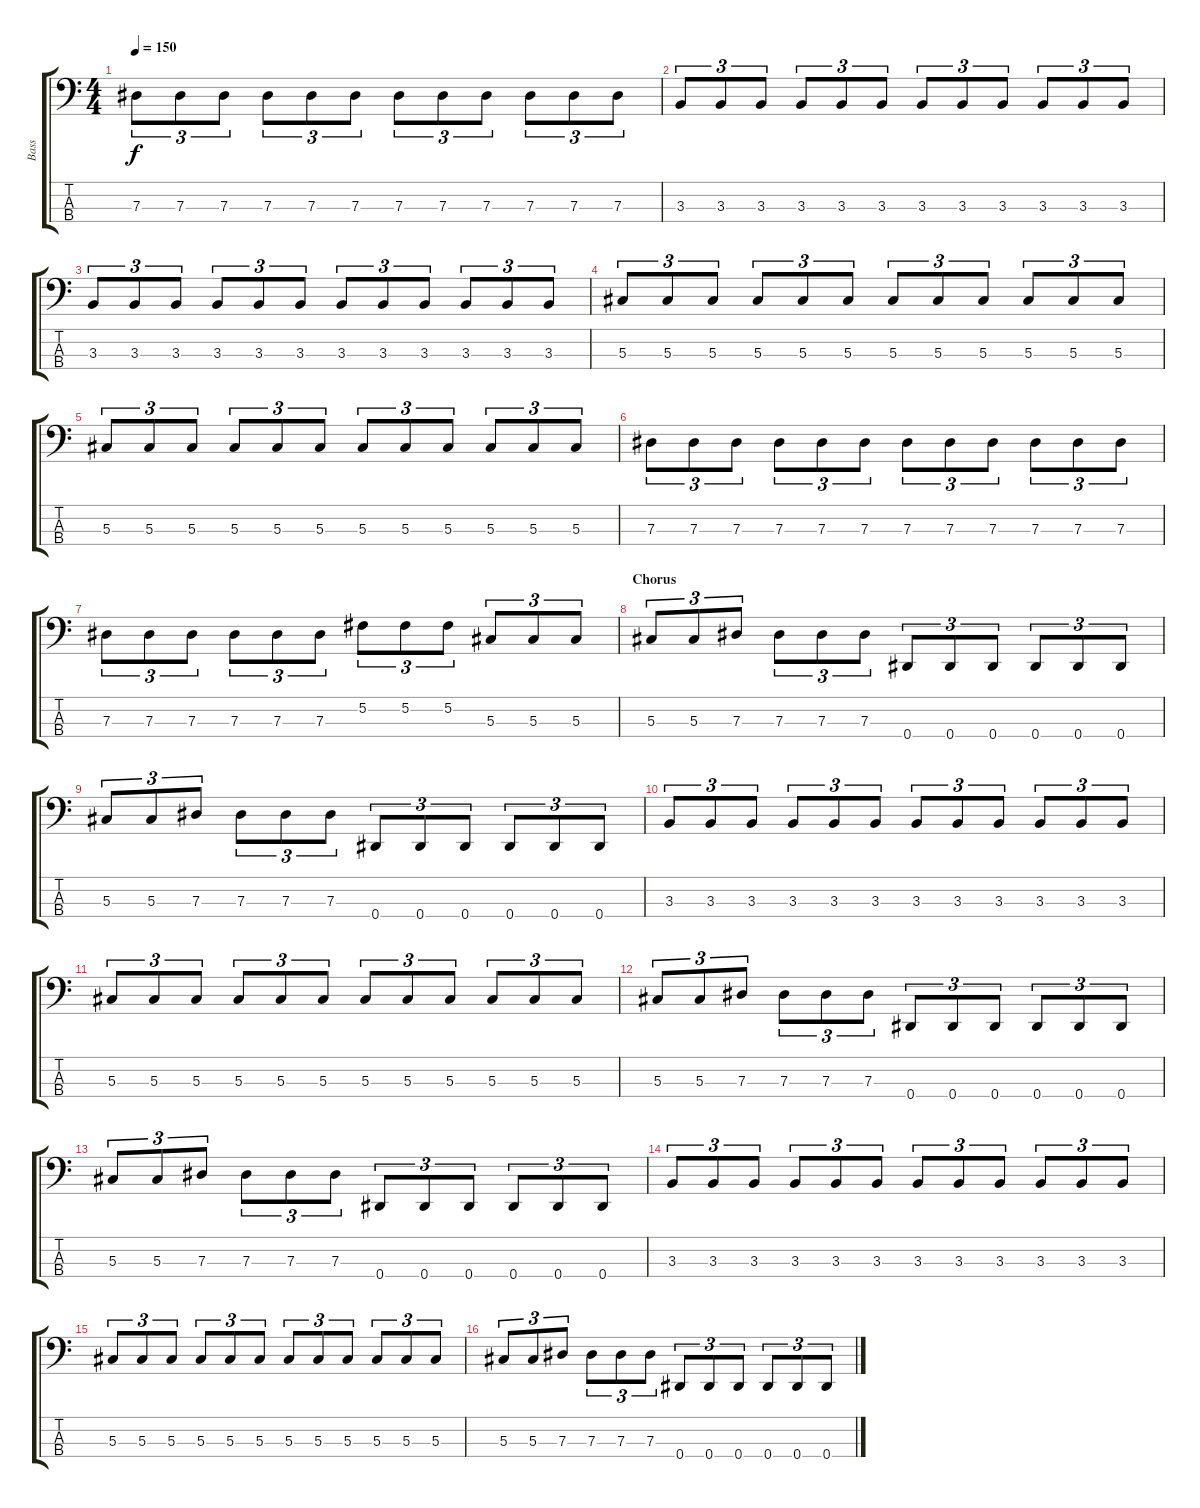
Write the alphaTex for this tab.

\track ("Bass" "Bass") {instrument electricbassfinger}
\staff {score tabs}
\tuning (Gb2 Db2 Ab1 Eb1) {hide}
\ts (4 4)
\tempo 150
\clef f4
\ks c
7.3.8{tu (3 2) dy f} 7.3.8{tu (3 2)} 7.3.8{tu (3 2)} 7.3.8{tu (3 2)} 7.3.8{tu (3 2)} 7.3.8{tu (3 2)} 7.3.8{tu (3 2)} 7.3.8{tu (3 2)} 7.3.8{tu (3 2)} 7.3.8{tu (3 2)} 7.3.8{tu (3 2)} 7.3.8{tu (3 2)} |
3.3.8{tu (3 2)} 3.3.8{tu (3 2)} 3.3.8{tu (3 2)} 3.3.8{tu (3 2)} 3.3.8{tu (3 2)} 3.3.8{tu (3 2)} 3.3.8{tu (3 2)} 3.3.8{tu (3 2)} 3.3.8{tu (3 2)} 3.3.8{tu (3 2)} 3.3.8{tu (3 2)} 3.3.8{tu (3 2)} |
3.3.8{tu (3 2)} 3.3.8{tu (3 2)} 3.3.8{tu (3 2)} 3.3.8{tu (3 2)} 3.3.8{tu (3 2)} 3.3.8{tu (3 2)} 3.3.8{tu (3 2)} 3.3.8{tu (3 2)} 3.3.8{tu (3 2)} 3.3.8{tu (3 2)} 3.3.8{tu (3 2)} 3.3.8{tu (3 2)} |
5.3.8{tu (3 2)} 5.3.8{tu (3 2)} 5.3.8{tu (3 2)} 5.3.8{tu (3 2)} 5.3.8{tu (3 2)} 5.3.8{tu (3 2)} 5.3.8{tu (3 2)} 5.3.8{tu (3 2)} 5.3.8{tu (3 2)} 5.3.8{tu (3 2)} 5.3.8{tu (3 2)} 5.3.8{tu (3 2)} |
5.3.8{tu (3 2)} 5.3.8{tu (3 2)} 5.3.8{tu (3 2)} 5.3.8{tu (3 2)} 5.3.8{tu (3 2)} 5.3.8{tu (3 2)} 5.3.8{tu (3 2)} 5.3.8{tu (3 2)} 5.3.8{tu (3 2)} 5.3.8{tu (3 2)} 5.3.8{tu (3 2)} 5.3.8{tu (3 2)} |
7.3.8{tu (3 2)} 7.3.8{tu (3 2)} 7.3.8{tu (3 2)} 7.3.8{tu (3 2)} 7.3.8{tu (3 2)} 7.3.8{tu (3 2)} 7.3.8{tu (3 2)} 7.3.8{tu (3 2)} 7.3.8{tu (3 2)} 7.3.8{tu (3 2)} 7.3.8{tu (3 2)} 7.3.8{tu (3 2)} |
7.3.8{tu (3 2)} 7.3.8{tu (3 2)} 7.3.8{tu (3 2)} 7.3.8{tu (3 2)} 7.3.8{tu (3 2)} 7.3.8{tu (3 2)} 5.2.8{tu (3 2)} 5.2.8{tu (3 2)} 5.2.8{tu (3 2)} 5.3.8{tu (3 2)} 5.3.8{tu (3 2)} 5.3.8{tu (3 2)} |
\section ("" "Chorus")
5.3.8{tu (3 2)} 5.3.8{tu (3 2)} 7.3.8{tu (3 2)} 7.3.8{tu (3 2)} 7.3.8{tu (3 2)} 7.3.8{tu (3 2)} 0.4.8{tu (3 2)} 0.4.8{tu (3 2)} 0.4.8{tu (3 2)} 0.4.8{tu (3 2)} 0.4.8{tu (3 2)} 0.4.8{tu (3 2)} |
5.3.8{tu (3 2)} 5.3.8{tu (3 2)} 7.3.8{tu (3 2)} 7.3.8{tu (3 2)} 7.3.8{tu (3 2)} 7.3.8{tu (3 2)} 0.4.8{tu (3 2)} 0.4.8{tu (3 2)} 0.4.8{tu (3 2)} 0.4.8{tu (3 2)} 0.4.8{tu (3 2)} 0.4.8{tu (3 2)} |
3.3.8{tu (3 2)} 3.3.8{tu (3 2)} 3.3.8{tu (3 2)} 3.3.8{tu (3 2)} 3.3.8{tu (3 2)} 3.3.8{tu (3 2)} 3.3.8{tu (3 2)} 3.3.8{tu (3 2)} 3.3.8{tu (3 2)} 3.3.8{tu (3 2)} 3.3.8{tu (3 2)} 3.3.8{tu (3 2)} |
5.3.8{tu (3 2)} 5.3.8{tu (3 2)} 5.3.8{tu (3 2)} 5.3.8{tu (3 2)} 5.3.8{tu (3 2)} 5.3.8{tu (3 2)} 5.3.8{tu (3 2)} 5.3.8{tu (3 2)} 5.3.8{tu (3 2)} 5.3.8{tu (3 2)} 5.3.8{tu (3 2)} 5.3.8{tu (3 2)} |
5.3.8{tu (3 2)} 5.3.8{tu (3 2)} 7.3.8{tu (3 2)} 7.3.8{tu (3 2)} 7.3.8{tu (3 2)} 7.3.8{tu (3 2)} 0.4.8{tu (3 2)} 0.4.8{tu (3 2)} 0.4.8{tu (3 2)} 0.4.8{tu (3 2)} 0.4.8{tu (3 2)} 0.4.8{tu (3 2)} |
5.3.8{tu (3 2)} 5.3.8{tu (3 2)} 7.3.8{tu (3 2)} 7.3.8{tu (3 2)} 7.3.8{tu (3 2)} 7.3.8{tu (3 2)} 0.4.8{tu (3 2)} 0.4.8{tu (3 2)} 0.4.8{tu (3 2)} 0.4.8{tu (3 2)} 0.4.8{tu (3 2)} 0.4.8{tu (3 2)} |
3.3.8{tu (3 2)} 3.3.8{tu (3 2)} 3.3.8{tu (3 2)} 3.3.8{tu (3 2)} 3.3.8{tu (3 2)} 3.3.8{tu (3 2)} 3.3.8{tu (3 2)} 3.3.8{tu (3 2)} 3.3.8{tu (3 2)} 3.3.8{tu (3 2)} 3.3.8{tu (3 2)} 3.3.8{tu (3 2)} |
5.3.8{tu (3 2)} 5.3.8{tu (3 2)} 5.3.8{tu (3 2)} 5.3.8{tu (3 2)} 5.3.8{tu (3 2)} 5.3.8{tu (3 2)} 5.3.8{tu (3 2)} 5.3.8{tu (3 2)} 5.3.8{tu (3 2)} 5.3.8{tu (3 2)} 5.3.8{tu (3 2)} 5.3.8{tu (3 2)} |
5.3.8{tu (3 2)} 5.3.8{tu (3 2)} 7.3.8{tu (3 2)} 7.3.8{tu (3 2)} 7.3.8{tu (3 2)} 7.3.8{tu (3 2)} 0.4.8{tu (3 2)} 0.4.8{tu (3 2)} 0.4.8{tu (3 2)} 0.4.8{tu (3 2)} 0.4.8{tu (3 2)} 0.4.8{tu (3 2)}
